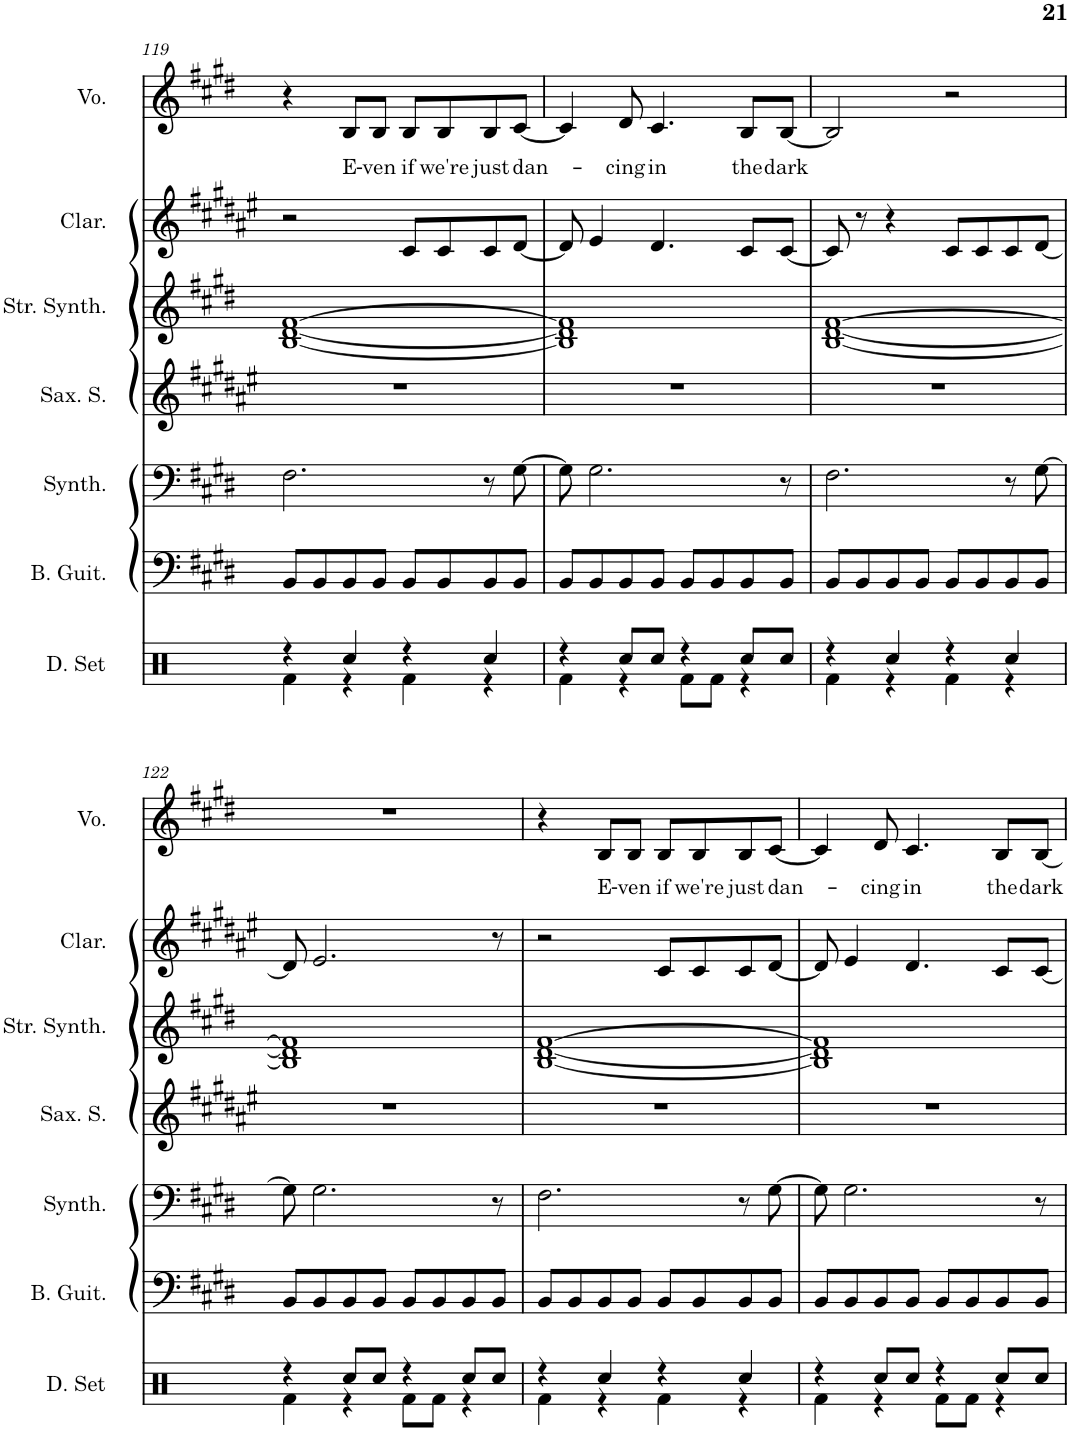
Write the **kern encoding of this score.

**kern	**kern	**kern	**kern	**kern	**kern	**kern	**text
*part7	*part6	*part5	*part4	*part3	*part2	*part1	*part1
*staff7	*staff6	*staff5	*staff4	*staff3	*staff2	*staff1	*staff1
*I"Drumset	*I"Bass Guitar	*I"Bass Synthesizer	*I"Saxophone soprano	*I"String Synthesizer	*I"Clarinette	*I"Voice	*
*I'D. Set	*I'B. Guit.	*I'Synth.	*I'Sax. S.	*I'Str. Synth.	*I'Clar.	*I'Vo.	*
!!LO:PB:g=z
*clefX	*clefF4	*clefF4	*clefG2	*clefG2	*clefG2	*clefG2	*
*	*Trd7c12	*	*Trd1c2	*	*Trd1c2	*	*
*k[]	*k[f#c#g#d#]	*k[f#c#g#d#]	*k[f#c#g#d#a#e#]	*k[f#c#g#d#]	*k[f#c#g#d#a#e#]	*k[f#c#g#d#]	*
*M4/4	*M4/4	*M4/4	*M4/4	*M4/4	*M4/4	*M4/4	*
=119	=119	=119	=119	=119	=119	=119	=119
*^	*	*	*	*	*	*	*
4r	4Rf\	8BB/L	2.F#\	1r	[1B [1d# [1f#	2r	4r	.
.	.	8BB/	.	.	.	.	.	.
!	!	!	!	!	!	!	!	!LO:LY:b
4Rcc/	4r	8BB/	.	.	.	.	8B/L	E-
!	!	!	!	!	!	!	!	!LO:LY:b
.	.	8BB/J	.	.	.	.	8B/J	-ven
!	!	!	!	!	!	!	!	!LO:LY:b
4r	4Rf\	8BB/L	.	.	.	8c#/L	8B/L	if
!	!	!	!	!	!	!	!	!LO:LY:b
.	.	8BB/	.	.	.	8c#/	8B/	we're
!	!	!	!	!	!	!	!	!LO:LY:b
4Rcc/	4r	8BB/	8r	.	.	8c#/	8B/	just
!	!	!	!	!	!	!	!	!LO:LY:b
.	.	8BB/J	[8G#\	.	.	[8d#/J	[8c#/J	dan-
=120	=120	=120	=120	=120	=120	=120	=120	=120
4r	4Rf\	8BB/L	8G#\]	1r	1B] 1d#] 1f#]	8d#/]	4c#/]	.
.	.	8BB/	2.G#\	.	.	4e#/	.	.
!	!	!	!	!	!	!	!	!LO:LY:b
8Rcc/L	4r	8BB/	.	.	.	.	8d#/	-cing
!	!	!	!	!	!	!	!	!LO:LY:b
8Rcc/J	.	8BB/J	.	.	.	4.d#/	4.c#/	in
4r	8Rf\L	8BB/L	.	.	.	.	.	.
.	8Rf\J	8BB/	.	.	.	.	.	.
!	!	!	!	!	!	!	!	!LO:LY:b
8Rcc/L	4r	8BB/	.	.	.	8c#/L	8B/L	the
!	!	!	!	!	!	!	!	!LO:LY:b
8Rcc/J	.	8BB/J	8r	.	.	[8c#/J	[8B/J	dark
=121	=121	=121	=121	=121	=121	=121	=121	=121
4r	4Rf\	8BB/L	2.F#\	1r	[1B [1d# [1f#	8c#/]	2B/]	.
.	.	8BB/	.	.	.	8r	.	.
4Rcc/	4r	8BB/	.	.	.	4r	.	.
.	.	8BB/J	.	.	.	.	.	.
4r	4Rf\	8BB/L	.	.	.	8c#/L	2r	.
.	.	8BB/	.	.	.	8c#/	.	.
4Rcc/	4r	8BB/	8r	.	.	8c#/	.	.
.	.	8BB/J	[8G#\	.	.	[8d#/J	.	.
!!LO:LB:g=z
=122	=122	=122	=122	=122	=122	=122	=122	=122
4r	4Rf\	8BB/L	8G#\]	1r	1B] 1d#] 1f#]	8d#/]	1r	.
.	.	8BB/	2.G#\	.	.	2.e#/	.	.
8Rcc/L	4r	8BB/	.	.	.	.	.	.
8Rcc/J	.	8BB/J	.	.	.	.	.	.
4r	8Rf\L	8BB/L	.	.	.	.	.	.
.	8Rf\J	8BB/	.	.	.	.	.	.
8Rcc/L	4r	8BB/	.	.	.	.	.	.
8Rcc/J	.	8BB/J	8r	.	.	8r	.	.
=123	=123	=123	=123	=123	=123	=123	=123	=123
4r	4Rf\	8BB/L	2.F#\	1r	[1B [1d# [1f#	2r	4r	.
.	.	8BB/	.	.	.	.	.	.
!	!	!	!	!	!	!	!	!LO:LY:b
4Rcc/	4r	8BB/	.	.	.	.	8B/L	E-
!	!	!	!	!	!	!	!	!LO:LY:b
.	.	8BB/J	.	.	.	.	8B/J	-ven
!	!	!	!	!	!	!	!	!LO:LY:b
4r	4Rf\	8BB/L	.	.	.	8c#/L	8B/L	if
!	!	!	!	!	!	!	!	!LO:LY:b
.	.	8BB/	.	.	.	8c#/	8B/	we're
!	!	!	!	!	!	!	!	!LO:LY:b
4Rcc/	4r	8BB/	8r	.	.	8c#/	8B/	just
!	!	!	!	!	!	!	!	!LO:LY:b
.	.	8BB/J	[8G#\	.	.	[8d#/J	[8c#/J	dan-
=124	=124	=124	=124	=124	=124	=124	=124	=124
4r	4Rf\	8BB/L	8G#\]	1r	1B] 1d#] 1f#]	8d#/]	4c#/]	.
.	.	8BB/	2.G#\	.	.	4e#/	.	.
!	!	!	!	!	!	!	!	!LO:LY:b
8Rcc/L	4r	8BB/	.	.	.	.	8d#/	-cing
!	!	!	!	!	!	!	!	!LO:LY:b
8Rcc/J	.	8BB/J	.	.	.	4.d#/	4.c#/	in
4r	8Rf\L	8BB/L	.	.	.	.	.	.
.	8Rf\J	8BB/	.	.	.	.	.	.
!	!	!	!	!	!	!	!	!LO:LY:b
8Rcc/L	4r	8BB/	.	.	.	8c#/L	8B/L	the
!	!	!	!	!	!	!	!	!LO:LY:b
8Rcc/J	.	8BB/J	8r	.	.	[8c#/J	[8B/J	dark
*v	*v	*	*	*	*	*	*	*
=	=	=	=	=	=	=	=
*-	*-	*-	*-	*-	*-	*-	*-
